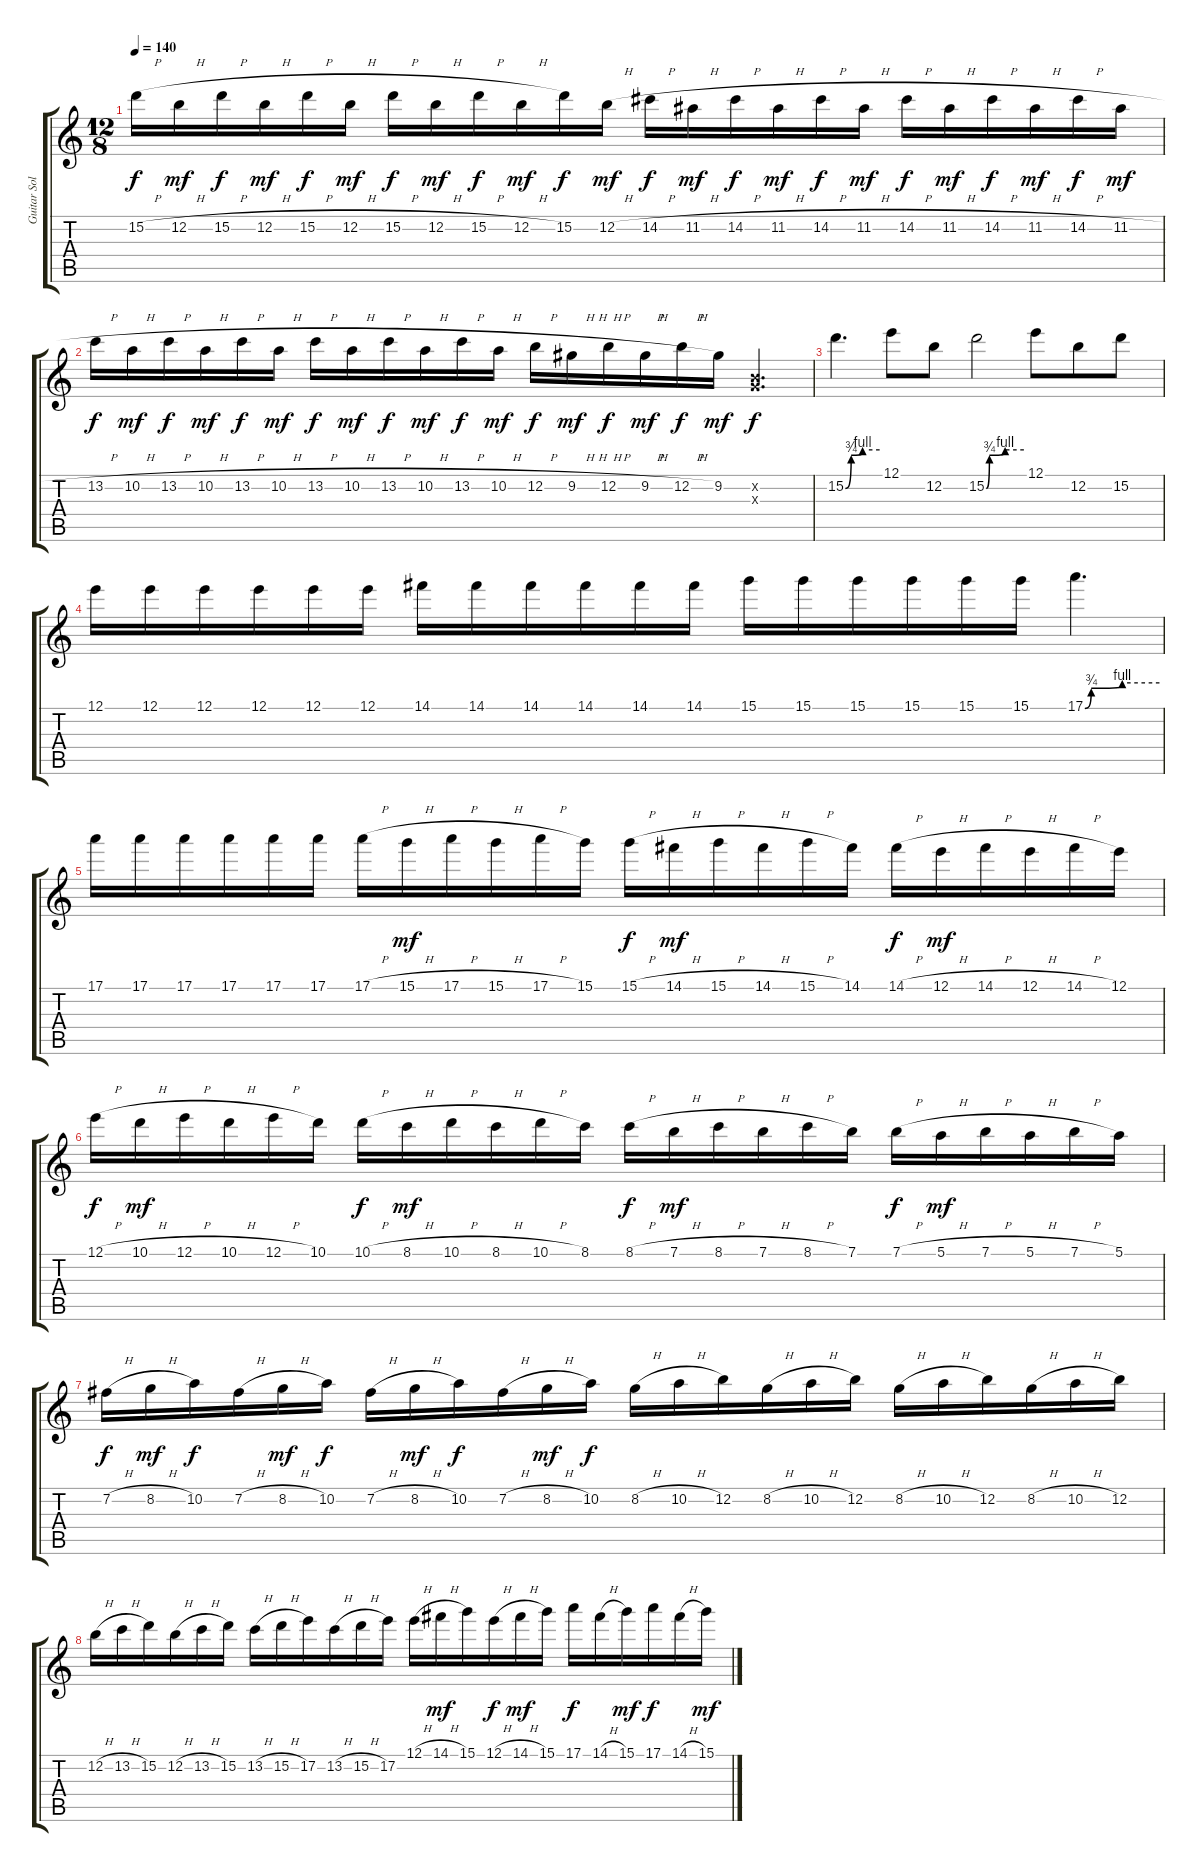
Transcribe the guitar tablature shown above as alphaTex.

\track ("Guitar Solo" "Guitar Sol") {instrument distortionguitar}
\staff {score tabs}
\tuning (E4 B3 G3 D3 A2 E2) {hide}
\ts (12 8)
\tempo 140
\clef g2
\ks c
15.2{h}.16{dy f} 12.2{h}.16{dy mf} 15.2{h}.16{dy f} 12.2{h}.16{dy mf} 15.2{h}.16{dy f} 12.2{h}.16{dy mf} 15.2{h}.16{dy f} 12.2{h}.16{dy mf} 15.2{h}.16{dy f} 12.2{h}.16{dy mf} 15.2.16{dy f} 12.2{h}.16{dy mf} 14.2{h}.16{dy f} 11.2{h}.16{dy mf} 14.2{h}.16{dy f} 11.2{h}.16{dy mf} 14.2{h}.16{dy f} 11.2{h}.16{dy mf} 14.2{h}.16{dy f} 11.2{h}.16{dy mf} 14.2{h}.16{dy f} 11.2{h}.16{dy mf} 14.2{h}.16{dy f} 11.2{h}.16{dy mf} |
13.2{h}.16{dy f} 10.2{h}.16{dy mf} 13.2{h}.16{dy f} 10.2{h}.16{dy mf} 13.2{h}.16{dy f} 10.2{h}.16{dy mf} 13.2{h}.16{dy f} 10.2{h}.16{dy mf} 13.2{h}.16{dy f} 10.2{h}.16{dy mf} 13.2{h}.16{dy f} 10.2{h}.16{dy mf} 12.2{h}.16{dy f} 9.2{h}.16{dy mf} 12.2{h}.16{dy f} 9.2{h}.16{dy mf} 12.2{h}.16{dy f} 9.2.16{dy mf} (0.2{x} 0.3{x}).4{d dy f} |
15.2{be (custom 0 0 10 3 30 4 60 4)}.4{d} 12.1.8 12.2.8 15.2{be (custom 0 0 5 3 30 4 60 4)}.2 12.1.8 12.2.8 15.2.8 |
12.1.16 12.1.16 12.1.16 12.1.16 12.1.16 12.1.16 14.1.16 14.1.16 14.1.16 14.1.16 14.1.16 14.1.16 15.1.16 15.1.16 15.1.16 15.1.16 15.1.16 15.1.16 17.1{be (custom 0 0 5 3 30 4 60 4)}.4{d} |
17.1.16 17.1.16 17.1.16 17.1.16 17.1.16 17.1.16 17.1{h}.16 15.1{h}.16{dy mf} 17.1{h}.16 15.1{h}.16 17.1{h}.16 15.1.16 15.1{h}.16{dy f} 14.1{h}.16{dy mf} 15.1{h}.16 14.1{h}.16 15.1{h}.16 14.1.16 14.1{h}.16{dy f} 12.1{h}.16{dy mf} 14.1{h}.16 12.1{h}.16 14.1{h}.16 12.1.16 |
12.1{h}.16{dy f} 10.1{h}.16{dy mf} 12.1{h}.16 10.1{h}.16 12.1{h}.16 10.1.16 10.1{h}.16{dy f} 8.1{h}.16{dy mf} 10.1{h}.16 8.1{h}.16 10.1{h}.16 8.1.16 8.1{h}.16{dy f} 7.1{h}.16{dy mf} 8.1{h}.16 7.1{h}.16 8.1{h}.16 7.1.16 7.1{h}.16{dy f} 5.1{h}.16{dy mf} 7.1{h}.16 5.1{h}.16 7.1{h}.16 5.1.16 |
7.2{h}.16{dy f} 8.2{h}.16{dy mf} 10.2.16{dy f} 7.2{h}.16 8.2{h}.16{dy mf} 10.2.16{dy f} 7.2{h}.16 8.2{h}.16{dy mf} 10.2.16{dy f} 7.2{h}.16 8.2{h}.16{dy mf} 10.2.16{dy f} 8.2{h}.16 10.2{h}.16 12.2.16 8.2{h}.16 10.2{h}.16 12.2.16 8.2{h}.16 10.2{h}.16 12.2.16 8.2{h}.16 10.2{h}.16 12.2.16 |
12.2{h}.16 13.2{h}.16 15.2.16 12.2{h}.16 13.2{h}.16 15.2.16 13.2{h}.16 15.2{h}.16 17.2.16 13.2{h}.16 15.2{h}.16 17.2.16 12.1{h}.16 14.1{h}.16{dy mf} 15.1.16 12.1{h}.16{dy f} 14.1{h}.16{dy mf} 15.1.16 17.1.16{dy f} 14.1{h}.16 15.1.16{dy mf} 17.1.16{dy f} 14.1{h}.16 15.1.16{dy mf}
